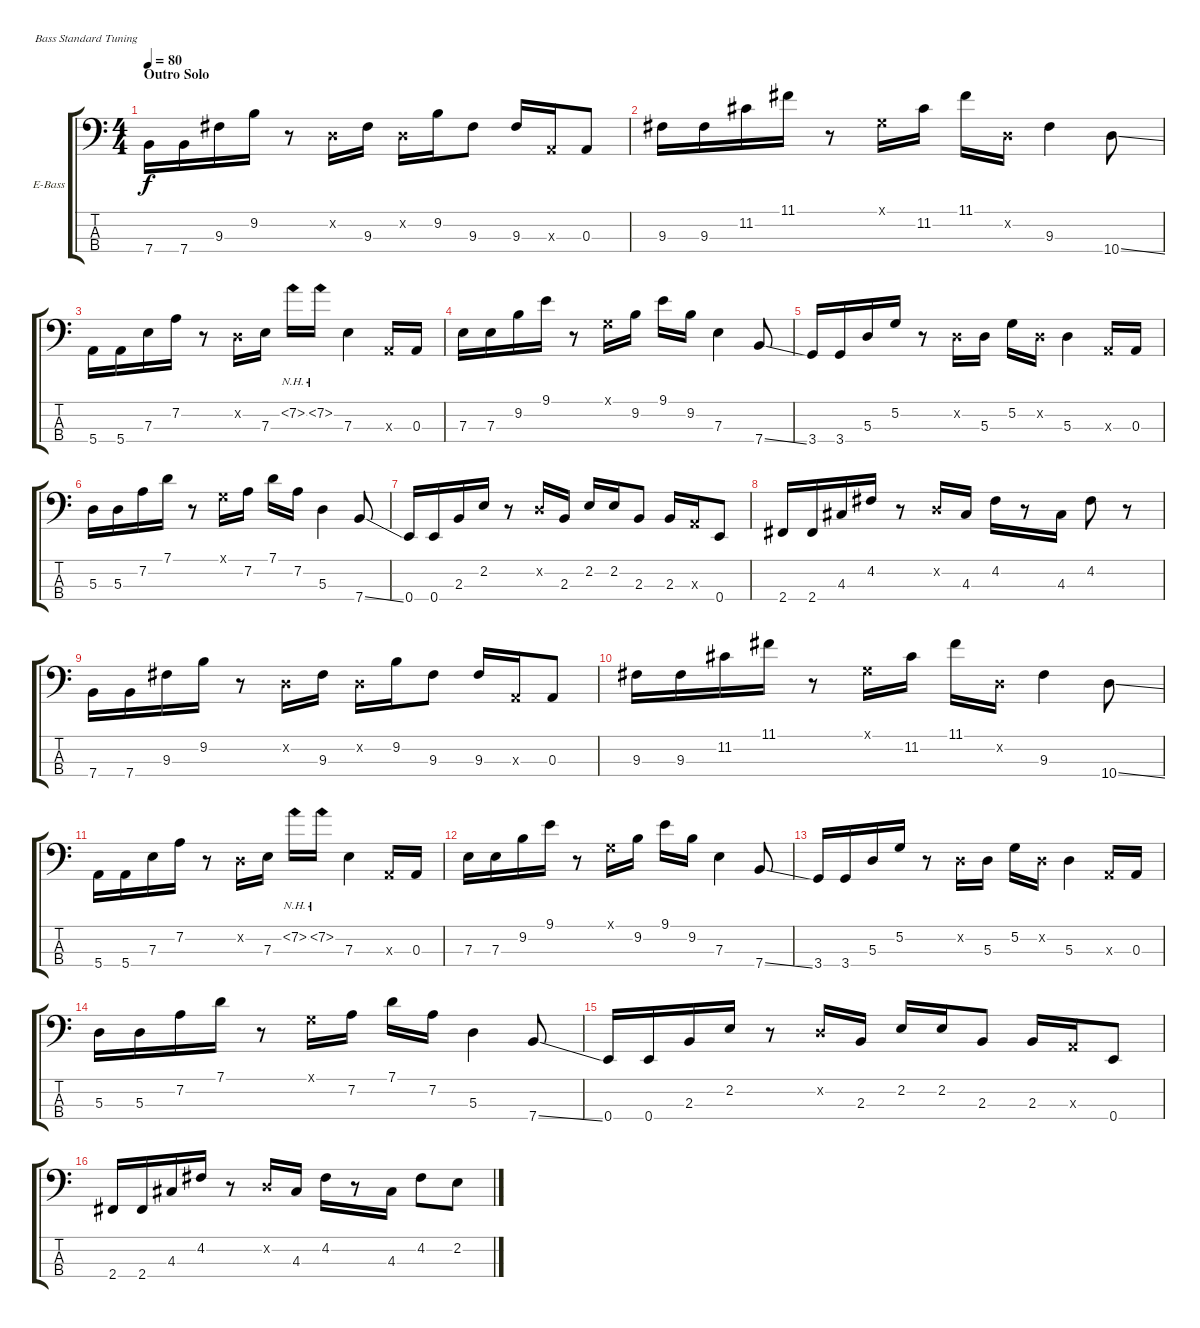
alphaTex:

\bracketExtendMode groupsimilarinstruments
\firstSystemTrackNameOrientation horizontal
\otherSystemsTrackNameOrientation horizontal
\track ("Bass" "E-Bass") {instrument slapbass1}
\staff {score tabs}
\tuning (G2 D2 A1 E1)
\ts (4 4)
\section ("" "Outro Solo")
\tempo 80
\clef f4
\ks c
7.4.16{dy f} 7.4.16 9.3.16 9.2.16 r.8 0.2{x}.16 9.3.16 0.2{x}.16 9.2.16 9.3.8 9.3.16 0.3{x}.16 0.3.8 |
9.3.16 9.3.16 11.2.16 11.1.16 r.8 0.1{x}.16 11.2.16 11.1.16 0.2{x}.16 9.3.4 10.4{ss}.8 |
5.4.16 5.4.16 7.3.16 7.2.16 r.8 0.2{x}.16 7.3.16 7.2{nh}.16 7.2{nh}.16 7.3.4 0.3{x}.16 0.3.16 |
7.3.16 7.3.16 9.2.16 9.1.16 r.8 0.1{x}.16 9.2.16 9.1.16 9.2.16 7.3.4 7.4{ss}.8 |
3.4.16 3.4.16 5.3.16 5.2.16 r.8 0.2{x}.16 5.3.16 5.2.16 0.2{x}.16 5.3.4 0.3{x}.16 0.3.16 |
5.3.16 5.3.16 7.2.16 7.1.16 r.8 0.1{x}.16 7.2.16 7.1.16 7.2.16 5.3.4 7.4{ss}.8 |
0.4.16 0.4.16 2.3.16 2.2.16 r.8 0.2{x}.16 2.3.16 2.2.16 2.2.16 2.3.8 2.3.16 0.3{x}.16 0.4.8 |
2.4.16 2.4.16 4.3.16 4.2.16 r.8 0.2{x}.16 4.3.16 4.2.16 r.8 4.3.16 4.2.8 r.8 |
7.4.16 7.4.16 9.3.16 9.2.16 r.8 0.2{x}.16 9.3.16 0.2{x}.16 9.2.16 9.3.8 9.3.16 0.3{x}.16 0.3.8 |
9.3.16 9.3.16 11.2.16 11.1.16 r.8 0.1{x}.16 11.2.16 11.1.16 0.2{x}.16 9.3.4 10.4{ss}.8 |
5.4.16 5.4.16 7.3.16 7.2.16 r.8 0.2{x}.16 7.3.16 7.2{nh}.16 7.2{nh}.16 7.3.4 0.3{x}.16 0.3.16 |
7.3.16 7.3.16 9.2.16 9.1.16 r.8 0.1{x}.16 9.2.16 9.1.16 9.2.16 7.3.4 7.4{ss}.8 |
3.4.16 3.4.16 5.3.16 5.2.16 r.8 0.2{x}.16 5.3.16 5.2.16 0.2{x}.16 5.3.4 0.3{x}.16 0.3.16 |
5.3.16 5.3.16 7.2.16 7.1.16 r.8 0.1{x}.16 7.2.16 7.1.16 7.2.16 5.3.4 7.4{ss}.8 |
0.4.16 0.4.16 2.3.16 2.2.16 r.8 0.2{x}.16 2.3.16 2.2.16 2.2.16 2.3.8 2.3.16 0.3{x}.16 0.4.8 |
2.4.16 2.4.16 4.3.16 4.2.16 r.8 0.2{x}.16 4.3.16 4.2.16 r.8 4.3.16 4.2.8 2.2{ss}.8
